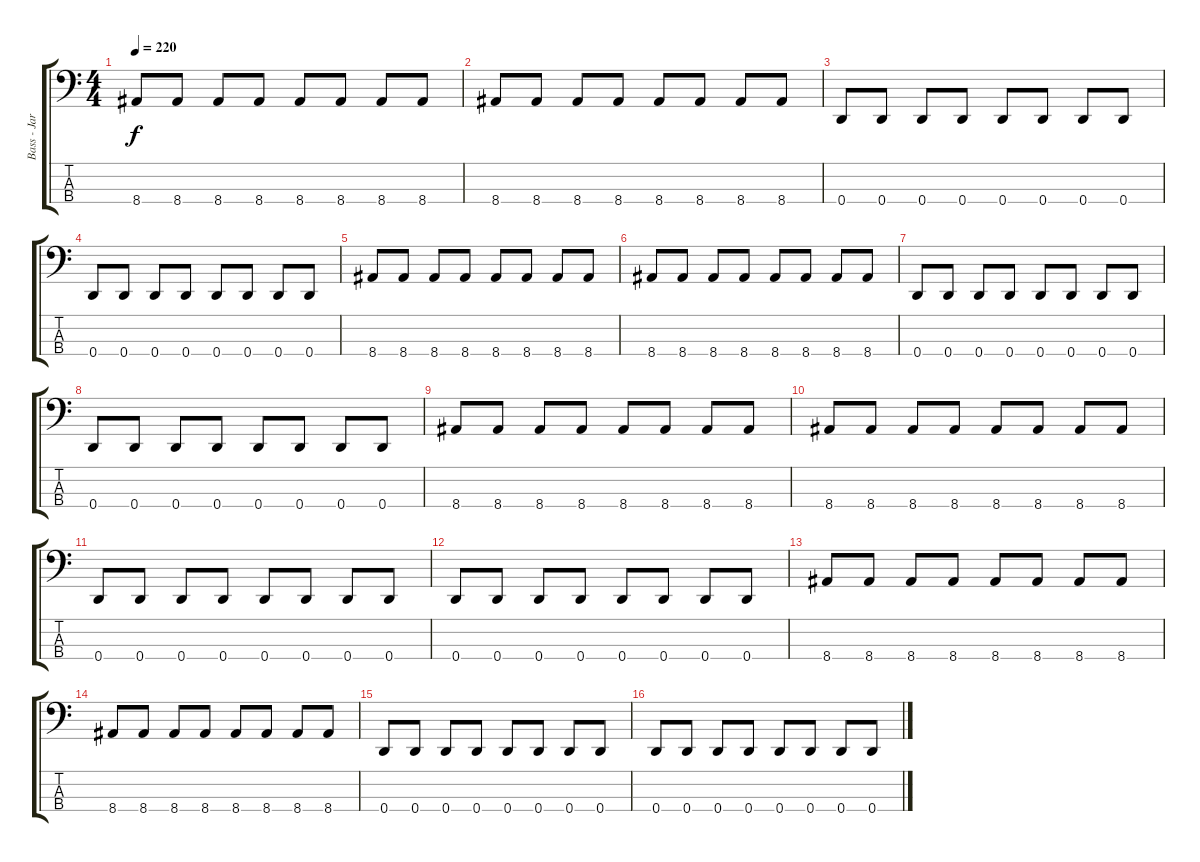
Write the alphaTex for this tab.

\track ("Bass - Jared Warth" "Bass - Jar") {instrument electricbasspick}
\staff {score tabs}
\tuning (G2 D2 A1 D1) {hide}
\ts (4 4)
\tempo 220
\clef f4
\ks c
8.4.8{dy f} 8.4.8 8.4.8 8.4.8 8.4.8 8.4.8 8.4.8 8.4.8 |
8.4.8 8.4.8 8.4.8 8.4.8 8.4.8 8.4.8 8.4.8 8.4.8 |
0.4.8 0.4.8 0.4.8 0.4.8 0.4.8 0.4.8 0.4.8 0.4.8 |
0.4.8 0.4.8 0.4.8 0.4.8 0.4.8 0.4.8 0.4.8 0.4.8 |
8.4.8 8.4.8 8.4.8 8.4.8 8.4.8 8.4.8 8.4.8 8.4.8 |
8.4.8 8.4.8 8.4.8 8.4.8 8.4.8 8.4.8 8.4.8 8.4.8 |
0.4.8 0.4.8 0.4.8 0.4.8 0.4.8 0.4.8 0.4.8 0.4.8 |
0.4.8 0.4.8 0.4.8 0.4.8 0.4.8 0.4.8 0.4.8 0.4.8 |
8.4.8 8.4.8 8.4.8 8.4.8 8.4.8 8.4.8 8.4.8 8.4.8 |
8.4.8 8.4.8 8.4.8 8.4.8 8.4.8 8.4.8 8.4.8 8.4.8 |
0.4.8 0.4.8 0.4.8 0.4.8 0.4.8 0.4.8 0.4.8 0.4.8 |
0.4.8 0.4.8 0.4.8 0.4.8 0.4.8 0.4.8 0.4.8 0.4.8 |
8.4.8 8.4.8 8.4.8 8.4.8 8.4.8 8.4.8 8.4.8 8.4.8 |
8.4.8 8.4.8 8.4.8 8.4.8 8.4.8 8.4.8 8.4.8 8.4.8 |
0.4.8 0.4.8 0.4.8 0.4.8 0.4.8 0.4.8 0.4.8 0.4.8 |
0.4.8 0.4.8 0.4.8 0.4.8 0.4.8 0.4.8 0.4.8 0.4.8
